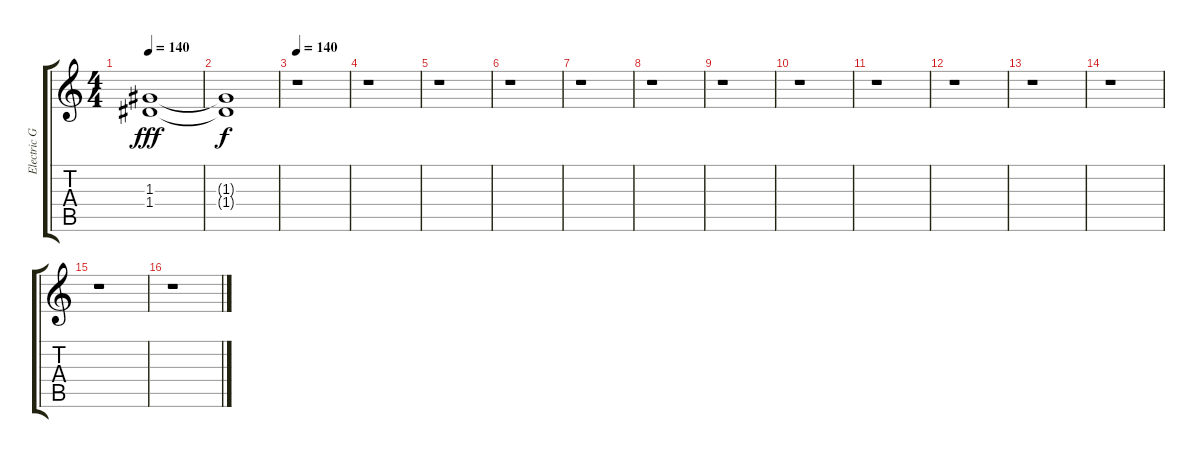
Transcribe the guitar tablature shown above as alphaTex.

\track ("Electric Guitar 2" "Electric G") {instrument distortionguitar}
\staff {score tabs}
\tuning (E4 B3 G3 D3 A2 E2) {hide}
\ts (4 4)
\tempo 140
\clef g2
\ks c
(1.3 1.4).1{dy fff} |
(1.3{t} 1.4{t}).1{dy f} |
\tempo 140
r.1 |
r.1 |
r.1 |
r.1 |
r.1 |
r.1 |
r.1 |
r.1 |
r.1 |
r.1 |
r.1 |
r.1 |
r.1 |
r.1
